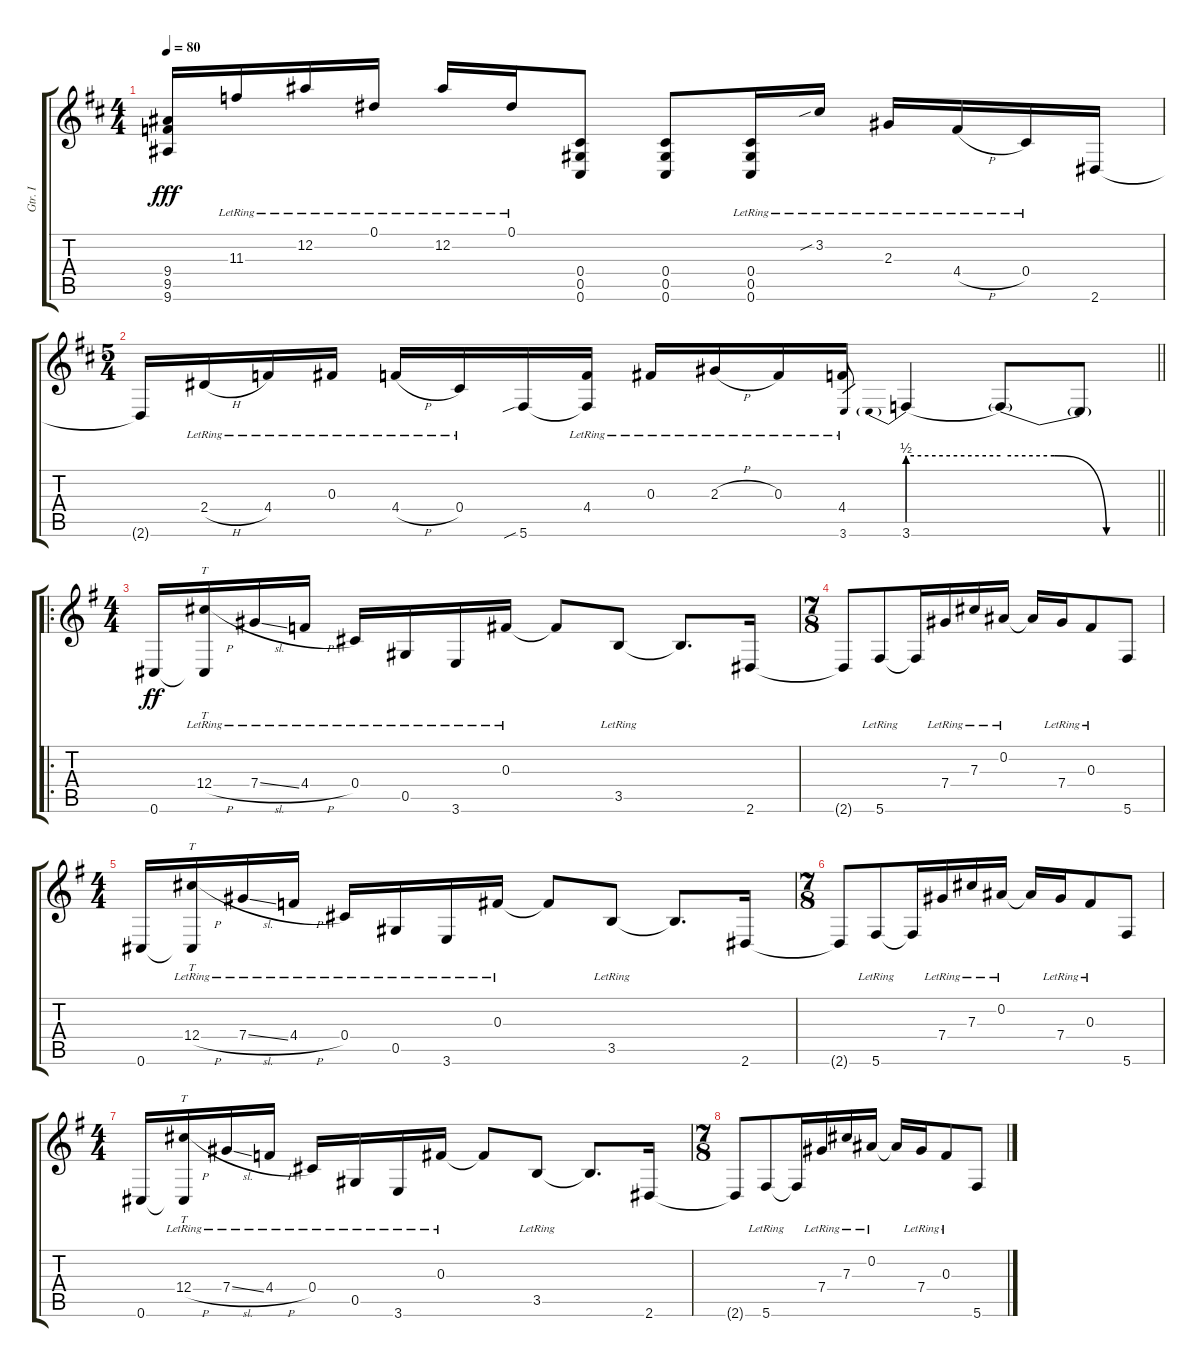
\track ("Gtr. I" "Gtr. I") {instrument overdrivenguitar}
\staff {score tabs}
\tuning (Eb4 Bb3 Gb3 Db3 Ab2 Db2) {hide}
\ts (4 4)
\tempo 80
\clef g2
\ks d
(9.4{t} 9.5{t} 9.6{t}).16{dy fff} 11.3{lr}.16 12.2{lr}.16 0.1{lr}.16 12.2{lr}.16 0.1{lr}.16 (0.4 0.5 0.6).8 (0.4 0.5 0.6).8 (0.4{lr} 0.5{lr} 0.6{lr}).16 3.2{sib lr}.16 2.3{lr}.16 4.4{h lr}.16 0.4{lr}.16 2.6.16 |
\ts (5 4)
\barLineRight lightlight
2.6{t}.16 2.4{h lr}.16 4.4{lr}.16 0.3{lr}.16 4.4{h lr}.16 0.4{lr}.16 5.6{sib}.16 (4.4{lr} 5.6{t}).16 0.3{lr}.16 2.3{h lr}.16 0.3{lr}.16 4.4{lr}.16 3.6.8{gr} 3.6{be (prebend 0 2 60 2)}.4 3.6{be (custom 0 2 20 2 40 0 60 0) t}.8 3.6{t}.8 |
\ro
\ts (4 4)
\ks g
0.6.16{dy ff} (12.4{h lr} 0.6{t}).16{tt} 7.4{sl lr}.16 4.4{h lr}.16 0.4{lr}.16 0.5{lr}.16 3.6{lr}.16 0.3{lr}.16 0.3{t}.8 3.5{lr}.8 3.5{t}.8{d} 2.6.16 |
\ts (7 8)
2.6{t}.8 5.6{lr}.8 5.6{t}.16 7.4{lr}.16 7.3{lr}.16 0.2{lr}.16 0.2{t}.16 7.4{lr}.16 0.3{lr}.8 5.6.8 |
\ts (4 4)
0.6.16 (12.4{h lr} 0.6{t}).16{tt} 7.4{sl lr}.16 4.4{h lr}.16 0.4{lr}.16 0.5{lr}.16 3.6{lr}.16 0.3{lr}.16 0.3{t}.8 3.5{lr}.8 3.5{t}.8{d} 2.6.16 |
\ts (7 8)
2.6{t}.8 5.6{lr}.8 5.6{t}.16 7.4{lr}.16 7.3{lr}.16 0.2{lr}.16 0.2{t}.16 7.4{lr}.16 0.3{lr}.8 5.6.8 |
\ts (4 4)
0.6.16 (12.4{h lr} 0.6{t}).16{tt} 7.4{sl lr}.16 4.4{h lr}.16 0.4{lr}.16 0.5{lr}.16 3.6{lr}.16 0.3{lr}.16 0.3{t}.8 3.5{lr}.8 3.5{t}.8{d} 2.6.16 |
\ts (7 8)
2.6{t}.8 5.6{lr}.8 5.6{t}.16 7.4{lr}.16 7.3{lr}.16 0.2{lr}.16 0.2{t}.16 7.4{lr}.16 0.3{lr}.8 5.6.8
